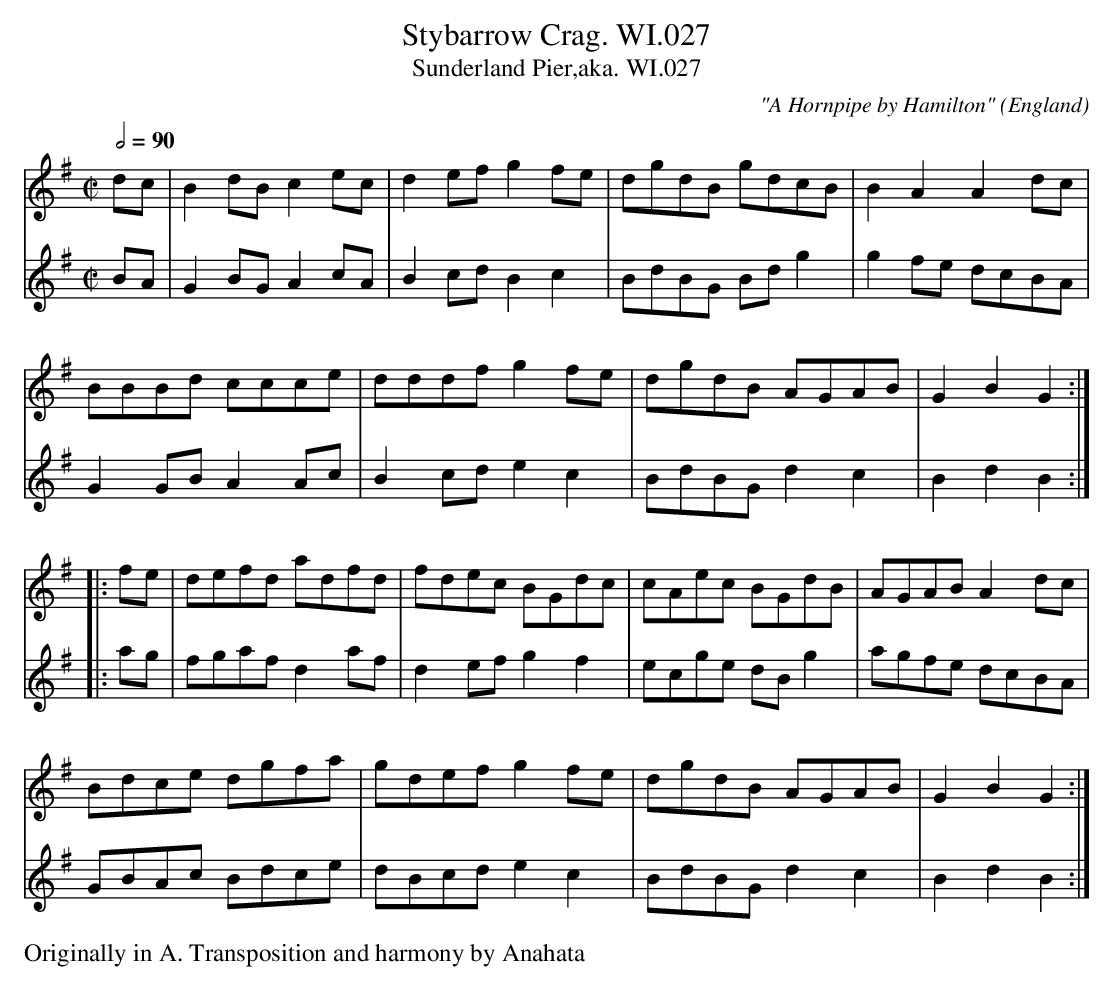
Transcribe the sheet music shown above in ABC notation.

X:1
T:Stybarrow Crag. WI.027
T:Sunderland Pier,aka. WI.027
M:C|
L:1/8
Q:1/2=90
C:"A Hornpipe by Hamilton"
O:England
K:Gmaj
V:1
V:2
V:1
dc|B2dB c2ec|d2ef g2fe|dgdB gdcB|B2A2 A2dc|
BBBd ccce|dddf g2fe|dgdB AGAB|G2B2 G2:|
|:fe|defd adfd|fdec BGdc|cAec BGdB|AGAB A2dc|
Bdce dgfa|gdef g2fe|dgdB AGAB|G2B2 G2:|
V:2
BA | G2BG A2cA | B2cd B2c2 |BdBG Bdg2 |g2fe dcBA |
G2GB A2Ac | B2cd e2c2 | BdBG d2c2 | B2d2B2 ::
ag | fgaf d2af | d2ef g2f2 | ecge dBg2 | agfe dcBA |
GBAc Bdce | dBcd e2c2 | BdBG d2c2 | B2d2B2 :|
